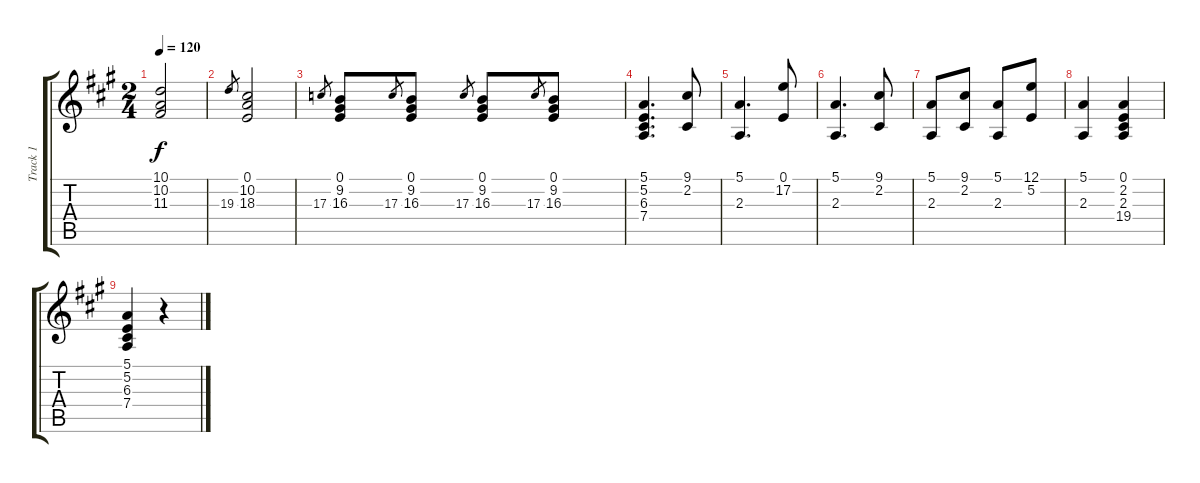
\track ("Track 1" "Track 1") {solo instrument acousticgrandpiano}
\staff {score tabs}
\tuning (E4 B3 G3 D3 A2 E2) {hide}
\ts (2 4)
\tempo 120
\clef g2
\ks a
(10.1 10.2 11.3).2{dy f} |
19.3.8{gr} (0.1 10.2 18.3).2 |
17.3.8{gr} (0.1 9.2 16.3).8 17.3.8{gr} (0.1 9.2 16.3).8 17.3.8{gr} (0.1 9.2 16.3).8 17.3.8{gr} (0.1 9.2 16.3).8 |
(5.1 5.2 6.3 7.4).4{d} (9.1 2.2).8 |
(5.1 2.3).4{d} (0.1 17.2).8 |
(5.1 2.3).4{d} (9.1 2.2).8 |
(5.1 2.3).8 (9.1 2.2).8 (5.1 2.3).8 (12.1 5.2).8 |
(5.1 2.3).4 (0.1 2.2 2.3 19.4).4 |
(5.1 5.2 6.3 7.4).4 r.4
